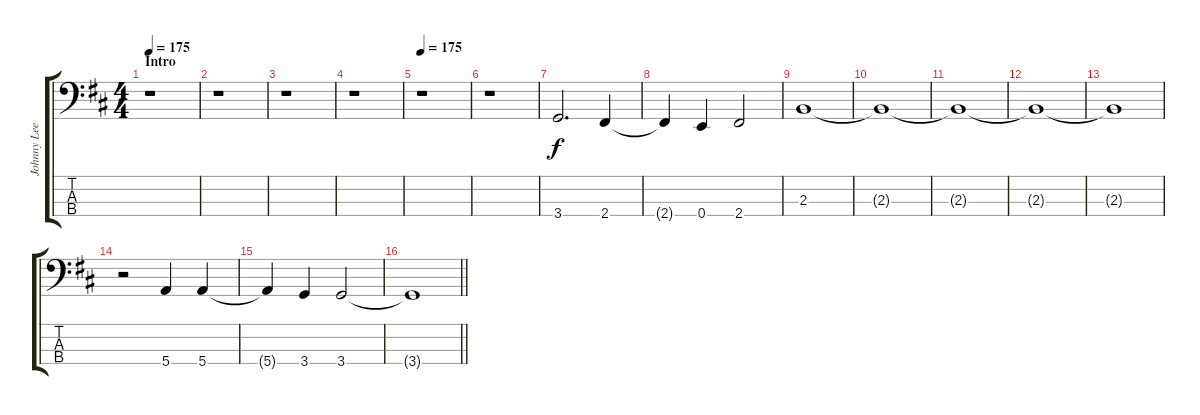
\track ("Johnny Lee Middleton" "Johnny Lee") {instrument electricbassfinger}
\staff {score tabs}
\tuning (G2 D2 A1 E1) {hide}
\ts (4 4)
\section ("" "Intro")
\tempo 175
\tempo 160
\tempo 175
\clef f4
\ks bminor
r.1{dy f instrument electricbassfinger} |
r.1 |
r.1 |
r.1 |
\tempo 175
r.1 |
r.1 |
3.4.2{d} 2.4.4 |
2.4{t}.4 0.4.4 2.4.2 |
2.3.1{volume 0} |
2.3{t}.1 |
2.3{t}.1 |
2.3{t}.1 |
2.3{t}.1 |
r.2 5.4.4{volume 16} 5.4.4 |
5.4{t}.4 3.4.4 3.4.2 |
\barLineRight lightlight
3.4{t}.1
